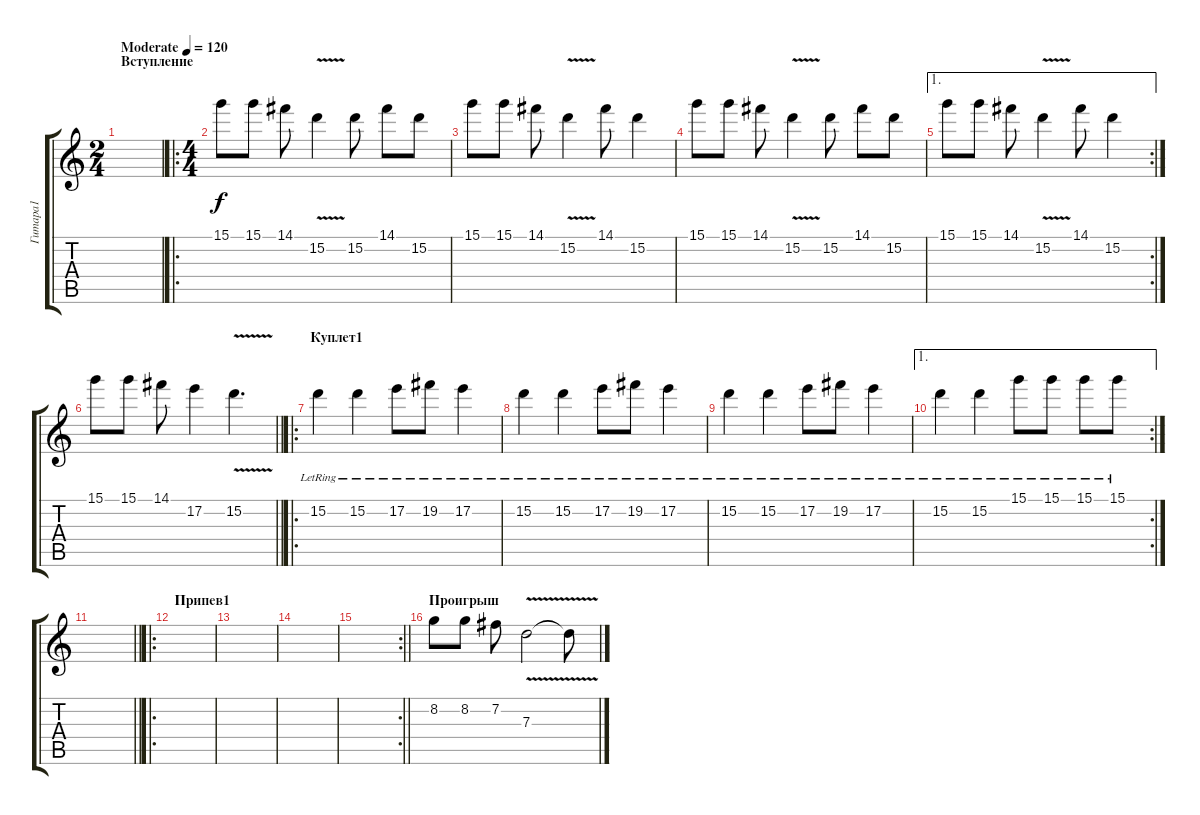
\track ("Гитара1" "Гитара1") {instrument distortionguitar}
\staff {score tabs}
\tuning (E4 B3 G3 D3 A2 E2) {hide}
\ts (2 4)
\section ("" "Вступление")
\tempo (120 "Moderate")
\clef g2
\ks c
|
\ro
\ts (4 4)
15.1.8 15.1.8 14.1.8 15.2{v}.4 15.2.8 14.1.8 15.2.8 |
15.1.8 15.1.8 14.1.8 15.2{v}.4 14.1.8 15.2.4 |
15.1.8 15.1.8 14.1.8 15.2{v}.4 15.2.8 14.1.8 15.2.8 |
\ae 1
\rc 2
15.1.8 15.1.8 14.1.8 15.2{v}.4 14.1.8 15.2.4 |
\barLineRight lightlight
15.1.8 15.1.8 14.1.8 17.2.4 15.2{v}.4{d} |
\ro
\section ("" "Куплет1")
15.2{lr}.4{volume 12 instrument electricguitarclean} 15.2{lr}.4 17.2{lr}.8 19.2{lr}.8 17.2{lr}.4 |
15.2{lr}.4 15.2{lr}.4 17.2{lr}.8 19.2{lr}.8 17.2{lr}.4 |
15.2{lr}.4 15.2{lr}.4 17.2{lr}.8 19.2{lr}.8 17.2{lr}.4 |
\ae 1
\rc 2
15.2{lr}.4 15.2{lr}.4 15.1{lr}.8 15.1{lr}.8 15.1{lr}.8 15.1{lr}.8 |
\barLineRight lightlight
|
\ro
\section ("" "Припев1")
|
|
|
\rc 2
\barLineRight lightlight
|
\section ("" "Проигрыш")
8.2.8{volume 16 instrument distortionguitar} 8.2.8 7.2.8 7.3{v}.2 7.3{t}.8
